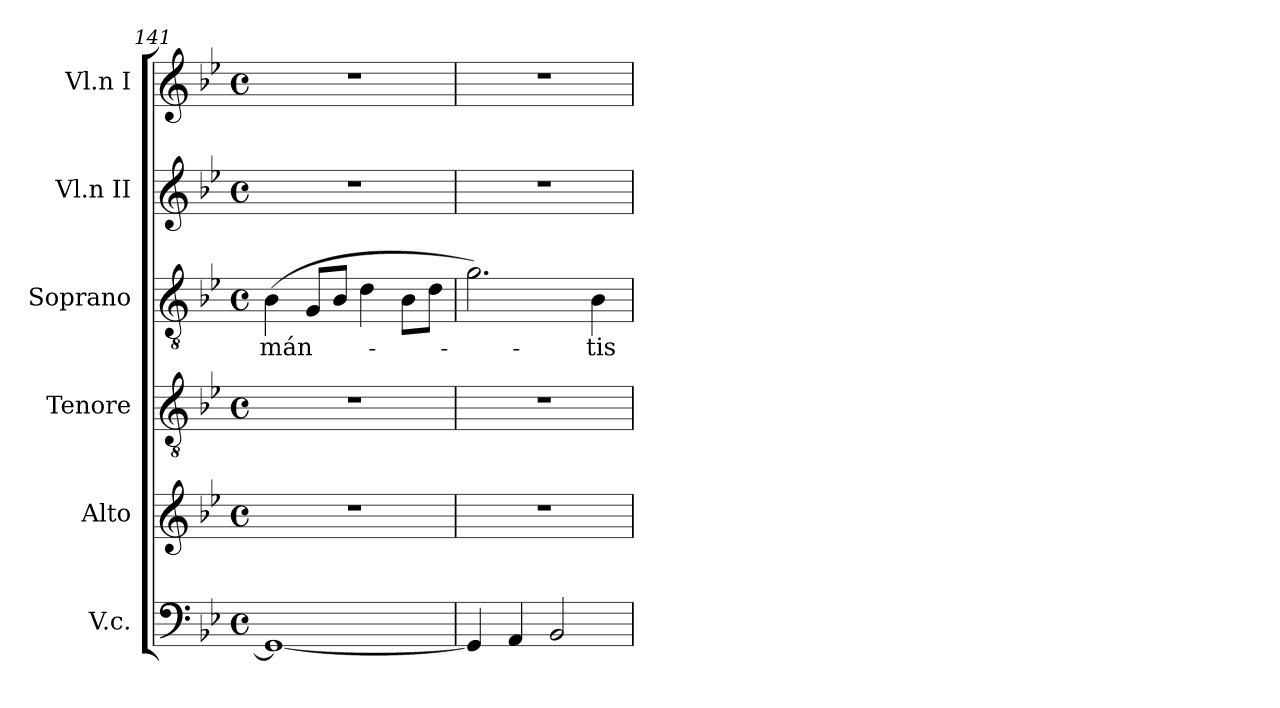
**kern	**kern	**kern	**kern	**text	**kern	**kern
*part6	*part5	*part4	*part3	*part3	*part2	*part1
*staff6	*staff5	*staff4	*staff3	*staff3	*staff2	*staff1
*I"V.c.	*I"Alto	*I"Tenore	*I"Soprano	*	*I"Vl.n II	*I"Vl.n I
*I'V.c.	*I'Alto	*I'Tenore	*I'Soprano	*	*I'Vl.n II	*I'Vl.n I
*clefF4	*clefG2	*clefGv2	*clefGv2	*	*clefG2	*clefG2
*k[b-e-]	*k[b-e-]	*k[b-e-]	*k[b-e-]	*	*k[b-e-]	*k[b-e-]
*B-:	*B-:	*B-:	*B-:	*	*B-:	*B-:
*M4/4	*M4/4	*M4/4	*M4/4	*	*M4/4	*M4/4
*met(c)	*met(c)	*met(c)	*met(c)	*	*met(c)	*met(c)
=141	=141	=141	=141	=141	=141	=141
!	!	!	!	!LO:LY:b	!	!
1GG_	1r	1r	(>4B-\	-mán-	1r	1r
.	.	.	8G/L	.	.	.
.	.	.	8B-/J	.	.	.
.	.	.	4d\	.	.	.
.	.	.	8B-\L	.	.	.
.	.	.	8d\J	.	.	.
=142	=142	=142	=142	=142	=142	=142
4GG/]	1r	1r	2.g\)	.	1r	1r
4AA/	.	.	.	.	.	.
2BB-/	.	.	.	.	.	.
!	!	!	!	!LO:LY:b	!	!
.	.	.	4B-\	-tis	.	.
=	=	=	=	=	=	=
*-	*-	*-	*-	*-	*-	*-
